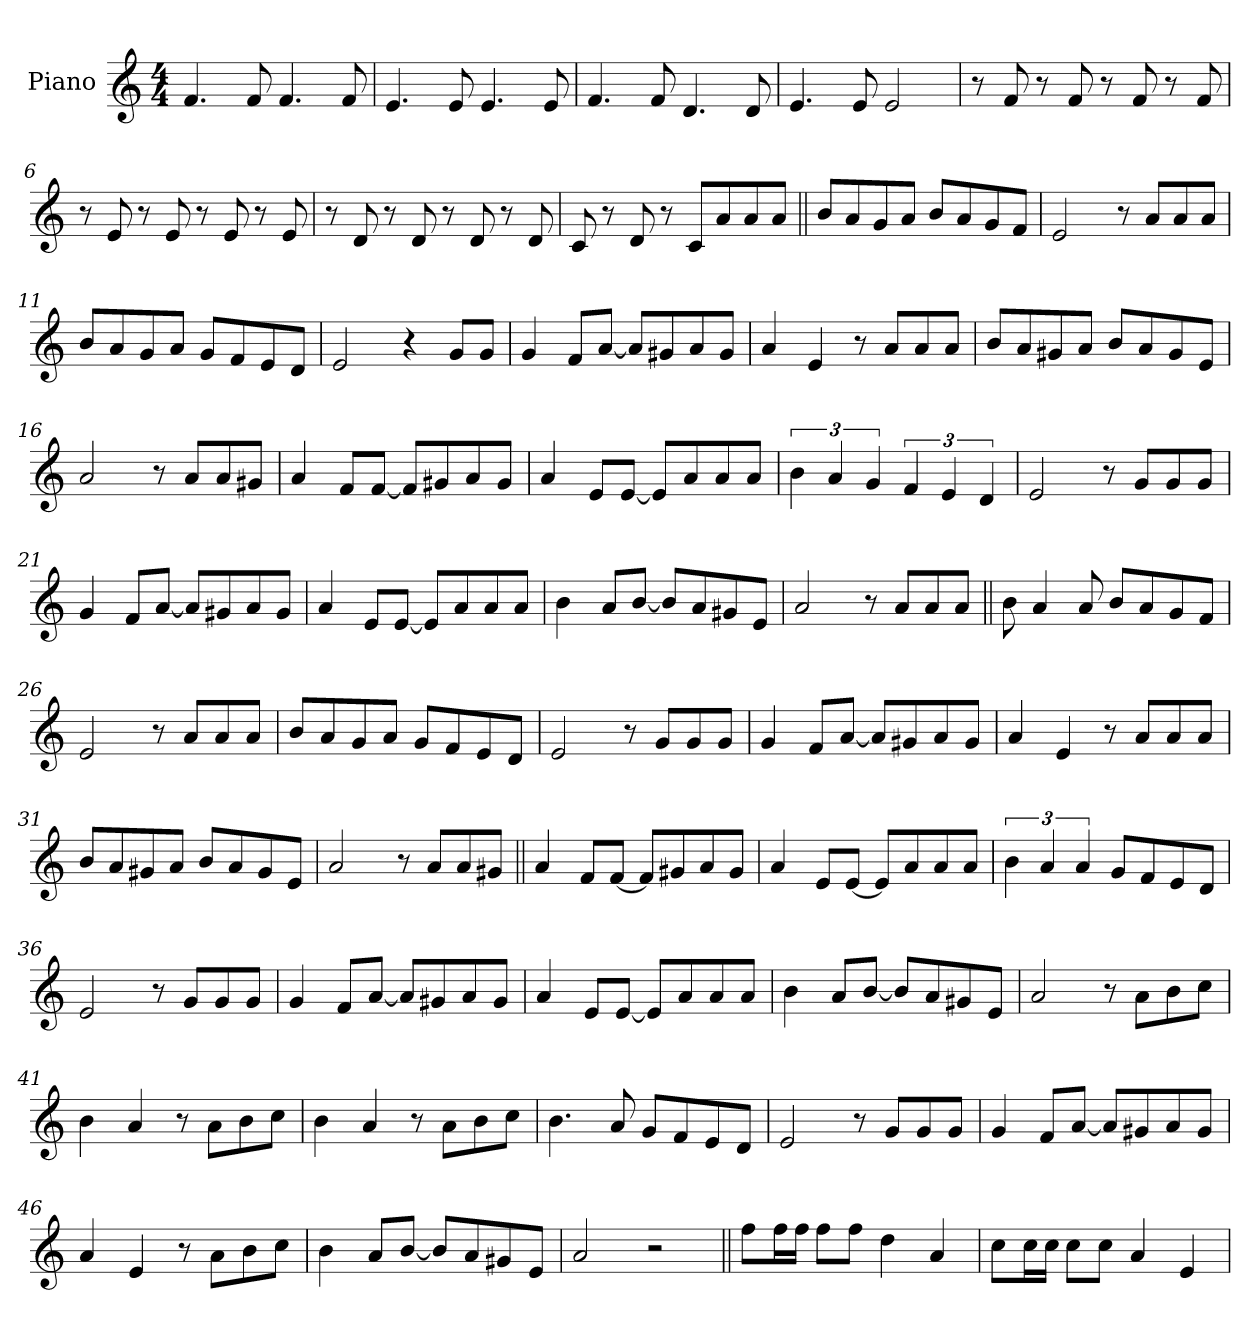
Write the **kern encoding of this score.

**kern
*part1
*staff1
*I"Piano
*I'Pno.
*clefG2
*k[]
*M4/4
*MM150
=1
4.f!
8f!
4.f!
8f!
=2
4.e!
8e!
4.e!
8e!
=3
4.f!
8f!
4.d!
8d!
=4
4.e!
8e!
2e!
=5
8r
8f!
8r
8f!
8r
8f!
8r
8f!
=6
8r
8e!
8r
8e!
8r
8e!
8r
8e!
=7
8r
8d!
8r
8d!
8r
8d!
8r
8d!
=8
8c!
8r
8d!
8r
8c!L
8a
8a
8aJ
=9||
8bL
8a
8g
8aJ
8bL
8a
8g
8fJ
=10
2e
8r
8aL
8a
8aJ
=11
8bL
8a
8g
8aJ
8gL
8f
8e
8dJ
=12
2e
4r
8gL
8gJ
=13
4g
8fL
[8aJ
8aL]
8g#X
8a
8g#J
=14
4a
4e
8r
8aL
8a
8aJ
=15
8bL
8a
8g#X
8aJ
8bL
8a
8g#
8eJ
=16
2a
8r
8aL
8a
8g#XJ
=17
4a
8fL
[8fJ
8fL]
8g#X
8a
8g#J
=18
4a
8eL
[8eJ
8eL]
8a
8a
8aJ
=19
6b
6a
6g
6f
6e
6d
=20
2e
8r
8gL
8g
8gJ
=21
4g
8fL
[8aJ
8aL]
8g#X
8a
8g#J
=22
4a
8eL
[8eJ
8eL]
8a
8a
8aJ
=23
4b
8aL
[8bJ
8bL]
8a
8g#X
8eJ
=24
2a
8r
8aL
8a
8aJ
=25||
8b
4a
8a
8bL
8a
8g
8fJ
=26
2e
8r
8aL
8a
8aJ
=27
8bL
8a
8g
8aJ
8gL
8f
8e
8dJ
=28
2e
8r
8gL
8g
8gJ
=29
4g
8fL
[8aJ
8aL]
8g#X
8a
8g#J
=30
4a
4e
8r
8aL
8a
8aJ
=31
8bL
8a
8g#X
8aJ
8bL
8a
8g#
8eJ
=32
2a
8r
8aL
8a
8g#XJ
=33||
4a
8fL
[8fJ
8fL]
8g#X
8a
8g#J
=34
4a
8eL
[8eJ
8eL]
8a
8a
8aJ
=35
6b
6a
6a
8gL
8f
8e
8dJ
=36
2e
8r
8gL
8g
8gJ
=37
4g
8fL
[8aJ
8aL]
8g#X
8a
8g#J
=38
4a
8eL
[8eJ
8eL]
8a
8a
8aJ
=39
4b
8aL
[8bJ
8bL]
8a
8g#X
8eJ
=40
2a
8r
8aL
8b
8ccJ
=41
4b
4a
8r
8aL
8b
8ccJ
=42
4b
4a
8r
8aL
8b
8ccJ
=43
4.b
8a
8gL
8f
8e
8dJ
=44
2e
8r
8gL
8g
8gJ
=45
4g
8fL
[8aJ
8aL]
8g#X
8a
8g#J
=46
4a
4e
8r
8aL
8b
8ccJ
=47
4b
8aL
[8bJ
8bL]
8a
8g#X
8eJ
=48
2a
2r
=49||
8ff!L
16ff!L
16ff!JJ
8ff!L
8ff!J
4dd!
4a!
=50
8cc!L
16cc!L
16cc!JJ
8cc!L
8cc!J
4a!
4e!
=
*-
